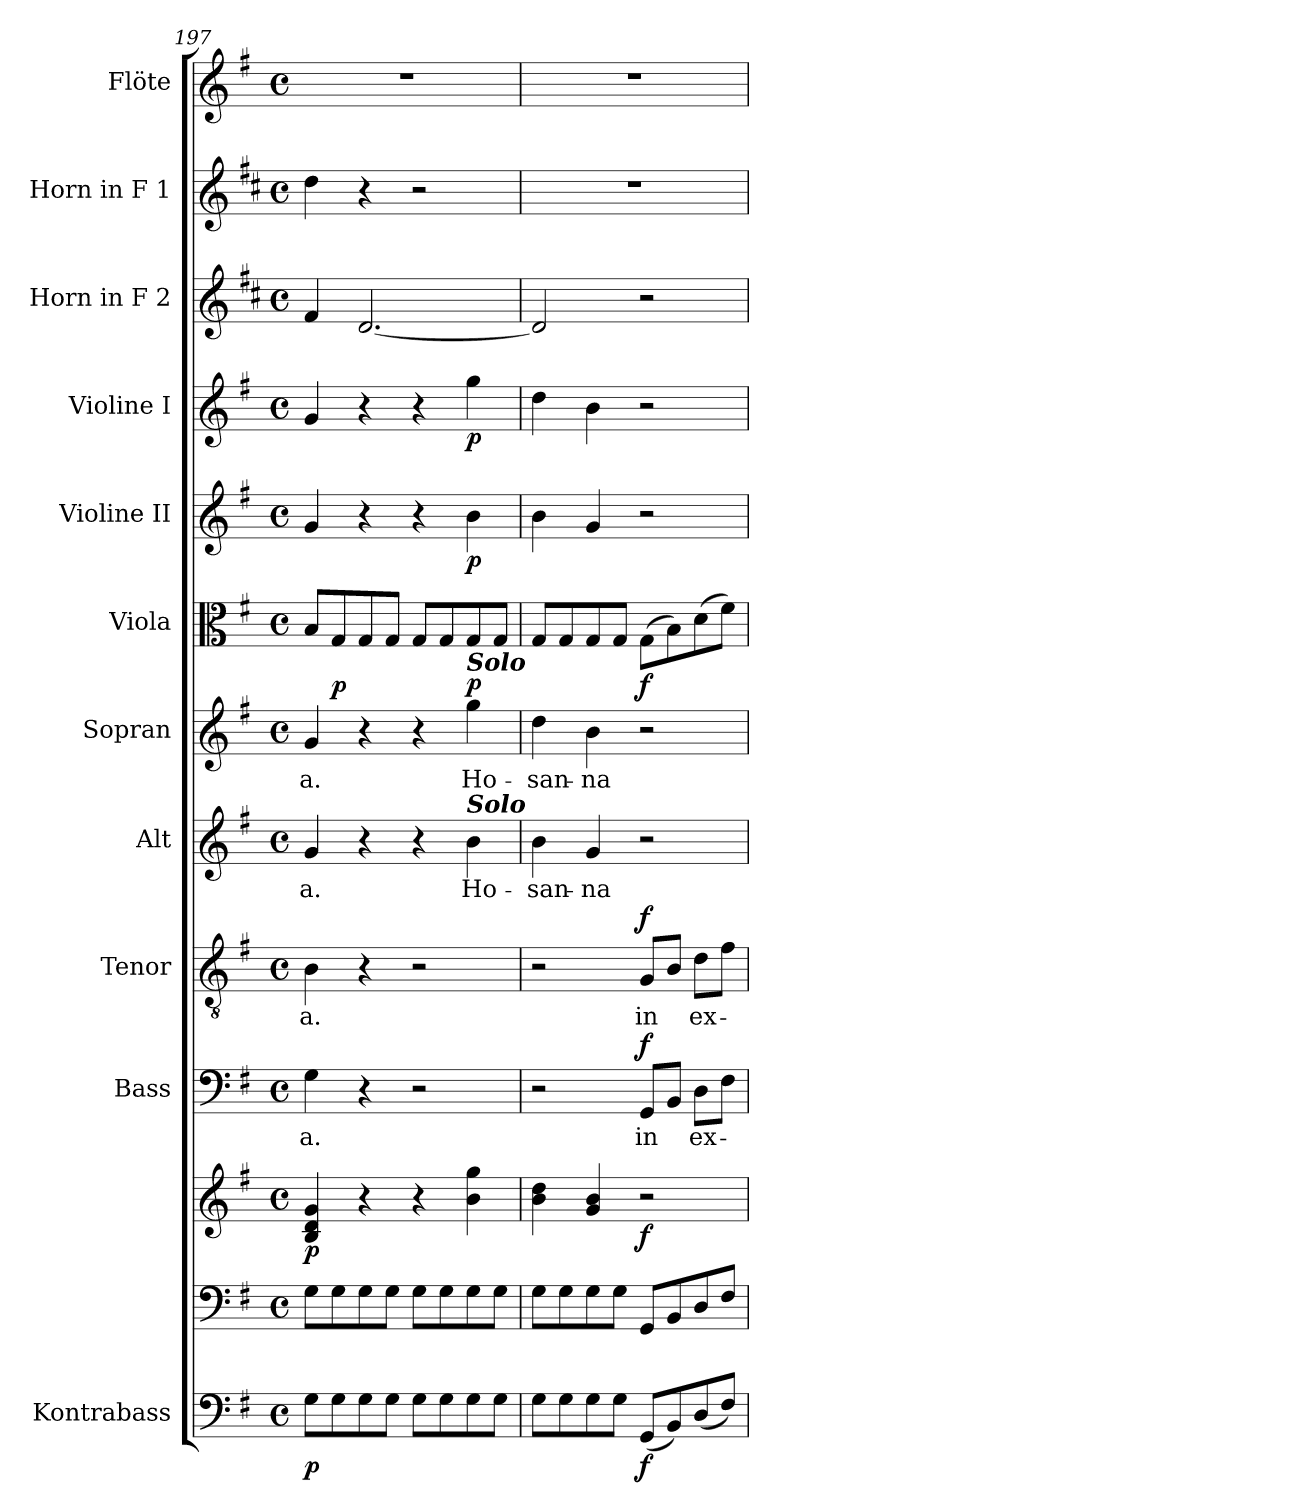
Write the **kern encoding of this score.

**kern	**dynam	**kern	**kern	**dynam	**kern	**text	**dynam	**kern	**text	**dynam	**kern	**text	**kern	**text	**dynam	**kern	**dynam	**kern	**dynam	**kern	**dynam	**kern	**kern	**kern
*part12	*part12	*part11	*part11	*part11	*part10	*part10	*part10	*part9	*part9	*part9	*part8	*part8	*part7	*part7	*part7	*part6	*part6	*part5	*part5	*part4	*part4	*part3	*part2	*part1
*staff13	*staff13	*staff12	*staff11	*staff11/12	*staff10	*staff10	*staff10	*staff9	*staff9	*staff9	*staff8	*staff8	*staff7	*staff7	*staff7	*staff6	*staff6	*staff5	*staff5	*staff4	*staff4	*staff3	*staff2	*staff1
*I"Kontrabass	*	*	*	*	*I"Bass	*	*	*I"Tenor	*	*	*I"Alt	*	*I"Sopran	*	*	*I"Viola	*	*I"Violine II	*	*I"Violine I	*	*I"Horn in F 2	*I"Horn in F 1	*I"Flöte
*I'Kb.	*	*	*	*	*I'B.	*	*	*I'T.	*	*	*I'A.	*	*I'S.	*	*	*I'Vla.	*	*I'Vl. II	*	*I'Vl. I	*	*	*	*I'Fl.
*clefF4	*	*clefF4	*clefG2	*	*clefF4	*	*	*clefGv2	*	*	*clefG2	*	*clefG2	*	*	*clefC3	*	*clefG2	*	*clefG2	*	*clefG2	*clefG2	*clefG2
*ITrd7c12	*	*	*	*	*	*	*	*	*	*	*	*	*	*	*	*	*	*	*	*	*	*ITrd4c7	*ITrd4c7	*
*k[f#]	*	*k[f#]	*k[f#]	*	*k[f#]	*	*	*k[f#]	*	*	*k[f#]	*	*k[f#]	*	*	*k[f#]	*	*k[f#]	*	*k[f#]	*	*k[f#]	*k[f#]	*k[f#]
*G:	*	*G:	*G:	*	*G:	*	*	*G:	*	*	*G:	*	*G:	*	*	*G:	*	*G:	*	*G:	*	*G:	*G:	*G:
*M4/4	*	*M4/4	*M4/4	*	*M4/4	*	*	*M4/4	*	*	*M4/4	*	*M4/4	*	*	*M4/4	*	*M4/4	*	*M4/4	*	*M4/4	*M4/4	*M4/4
*met(c)	*	*met(c)	*met(c)	*	*met(c)	*	*	*met(c)	*	*	*met(c)	*	*met(c)	*	*	*met(c)	*	*met(c)	*	*met(c)	*	*met(c)	*met(c)	*met(c)
=197	=197	=197	=197	=197	=197	=197	=197	=197	=197	=197	=197	=197	=197	=197	=197	=197	=197	=197	=197	=197	=197	=197	=197	=197
!	!LO:DY:b	!	!	!LO:DY:b	!	!LO:LY:b	!	!	!LO:LY:b	!	!	!LO:LY:b	!	!LO:LY:b	!	!	!	!	!	!	!	!	!	!
8GG\L	p	8G\L	4B/ 4d/ 4g/	p	4G\	-a.	.	4B\	-a.	.	4g/	-a.	4g/	-a.	.	8B/L	.	4g/	.	4g/	.	4B/	4g\	1r
!	!	!	!	!	!	!	!	!	!	!	!	!	!	!	!	!	!LO:DY:b	!	!	!	!	!	!	!
8GG\	.	8G\	.	.	.	.	.	.	.	.	.	.	.	.	.	8G/	p	.	.	.	.	.	.	.
8GG\	.	8G\	4r	.	4r	.	.	4r	.	.	4r	.	4r	.	.	8G/	.	4r	.	4r	.	[2.G/	4r	.
8GG\J	.	8G\J	.	.	.	.	.	.	.	.	.	.	.	.	.	8G/J	.	.	.	.	.	.	.	.
8GG\L	.	8G\L	4r	.	2r	.	.	2r	.	.	4r	.	4r	.	.	8G/L	.	4r	.	4r	.	.	2r	.
8GG\	.	8G\	.	.	.	.	.	.	.	.	.	.	.	.	.	8G/	.	.	.	.	.	.	.	.
!	!	!	!	!	!	!	!	!	!	!	!	!	!LO:TX:a:Bi:t=Solo	!	!	!	!	!	!	!	!	!	!	!
!	!	!	!	!	!	!	!	!	!	!	!LO:TX:a:Bi:t=Solo	!	!	!	!	!	!	!	!	!	!	!	!	!
!	!	!	!	!	!	!	!	!	!	!	!	!LO:LY:b	!	!LO:LY:b	!LO:DY:a	!	!	!	!LO:DY:b	!	!LO:DY:b	!	!	!
8GG\	.	8G\	4b\ 4gg\	.	.	.	.	.	.	.	4b\	Ho-	4gg\	Ho-	p	8G/	.	4b\	p	4gg\	p	.	.	.
8GG\J	.	8G\J	.	.	.	.	.	.	.	.	.	.	.	.	.	8G/J	.	.	.	.	.	.	.	.
=198	=198	=198	=198	=198	=198	=198	=198	=198	=198	=198	=198	=198	=198	=198	=198	=198	=198	=198	=198	=198	=198	=198	=198	=198
!	!	!	!	!	!	!	!	!	!	!	!	!LO:LY:b	!	!LO:LY:b	!	!	!	!	!	!	!	!	!	!
8GG\L	.	8G\L	4b\ 4dd\	.	2r	.	.	2r	.	.	4b\	-san-	4dd\	-san-	.	8G/L	.	4b\	.	4dd\	.	2G/]	1r	1r
8GG\	.	8G\	.	.	.	.	.	.	.	.	.	.	.	.	.	8G/	.	.	.	.	.	.	.	.
!	!	!	!	!	!	!	!	!	!	!	!	!LO:LY:b	!	!LO:LY:b	!	!	!	!	!	!	!	!	!	!
8GG\	.	8G\	4g/ 4b/	.	.	.	.	.	.	.	4g/	-na	4b\	-na	.	8G/	.	4g/	.	4b\	.	.	.	.
8GG\J	.	8G\J	.	.	.	.	.	.	.	.	.	.	.	.	.	8G/J	.	.	.	.	.	.	.	.
!	!LO:DY:b	!	!	!LO:DY:b	!	!LO:LY:b	!LO:DY:a	!	!LO:LY:b	!LO:DY:a	!	!	!	!	!	!	!LO:DY:b	!	!	!	!	!	!	!
(<8GGG/L	f	8GG/L	2r	f	8GG/L	in	f	8G/L	in	f	2r	.	2r	.	.	(>8G\L	f	2r	.	2r	.	2r	.	.
8BBB/)	.	8BB/	.	.	8BB/J	.	.	8B/J	.	.	.	.	.	.	.	8B\)	.	.	.	.	.	.	.	.
!	!	!	!	!	!	!LO:LY:b	!	!	!LO:LY:b	!	!	!	!	!	!	!	!	!	!	!	!	!	!	!
(<8DD/	.	8D/	.	.	8D\L	ex-	.	8d\L	ex-	.	.	.	.	.	.	(>8d\	.	.	.	.	.	.	.	.
8FF#/J)	.	8F#/J	.	.	8F#\J	.	.	8f#\J	.	.	.	.	.	.	.	8f#\J)	.	.	.	.	.	.	.	.
=	=	=	=	=	=	=	=	=	=	=	=	=	=	=	=	=	=	=	=	=	=	=	=	=
*-	*-	*-	*-	*-	*-	*-	*-	*-	*-	*-	*-	*-	*-	*-	*-	*-	*-	*-	*-	*-	*-	*-	*-	*-
